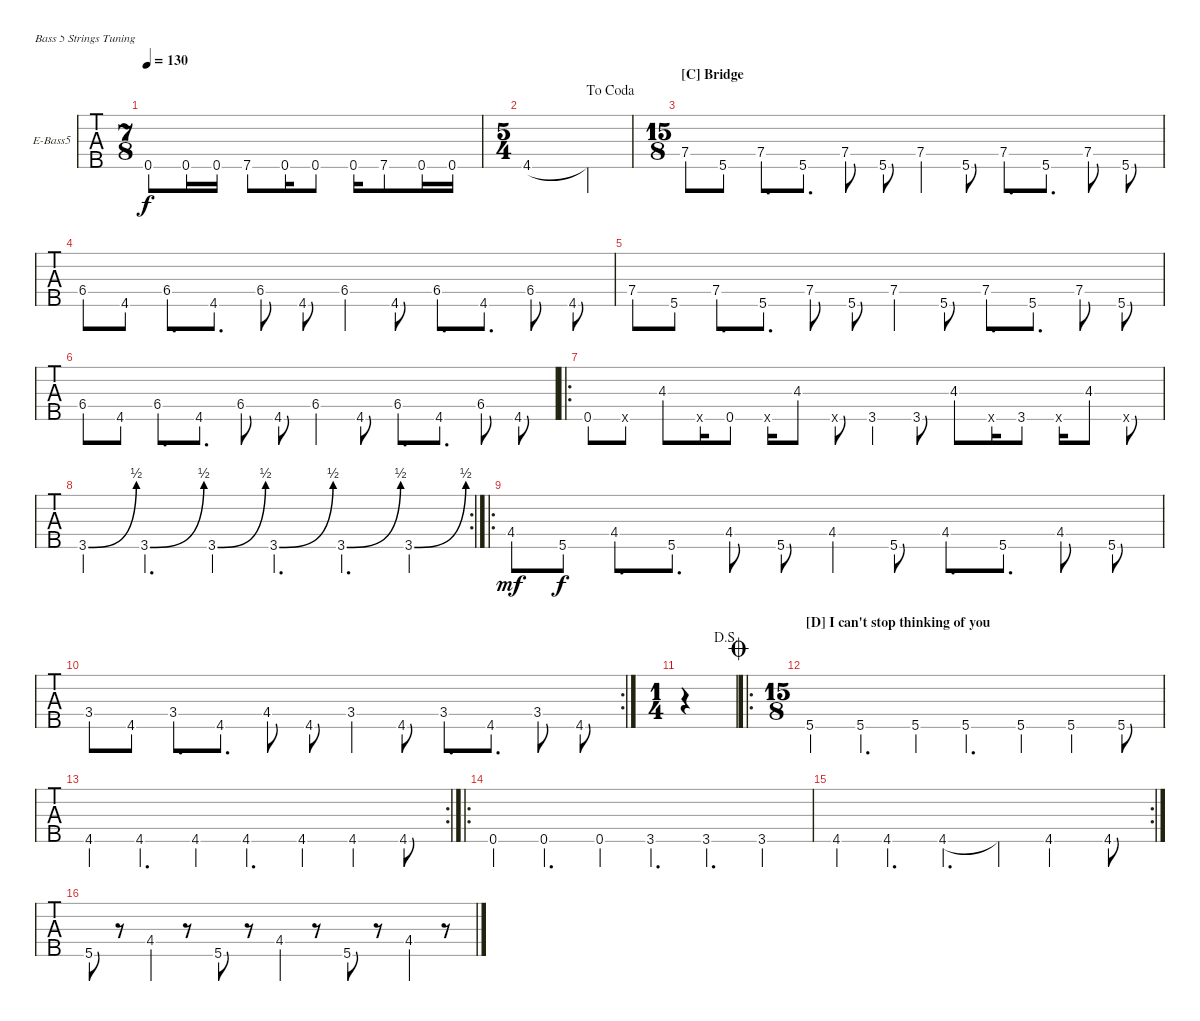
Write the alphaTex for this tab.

\bracketExtendMode groupsimilarinstruments
\firstSystemTrackNameOrientation horizontal
\otherSystemsTrackNameOrientation horizontal
\track ("Bass" "E-Bass5") {multiBarRest instrument electricbassfinger}
\staff {tabs}
\tuning (G2 D2 A1 E1 B0)
\ts (7 8)
\beaming (8 2 2 3)
\tempo 130
\clef f4
\ks d#minor
0.5.8{dy f} 0.5.16 0.5.16 7.5.8 0.5.16 0.5.8 0.5.16 7.5.8 0.5.16 0.5.16 |
\ts (5 4)
\jump dacoda
4.5.1 4.5{t}.4 |
\ts (15 8)
\beaming (8 2 2 2 2 2 2 2 1)
\section ("C" "Bridge")
7.4.8 5.5.8 7.4.8{d} 5.5.8{d} 7.4.8 5.5.8 7.4.4 5.5.8 7.4.8{d} 5.5.8{d} 7.4.8 5.5.8 |
6.4.8 4.5.8 6.4.8{d} 4.5.8{d} 6.4.8 4.5.8 6.4.4 4.5.8 6.4.8{d} 4.5.8{d} 6.4.8 4.5.8 |
7.4.8 5.5.8 7.4.8{d} 5.5.8{d} 7.4.8 5.5.8 7.4.4 5.5.8 7.4.8{d} 5.5.8{d} 7.4.8 5.5.8 |
6.4.8 4.5.8 6.4.8{d} 4.5.8{d} 6.4.8 4.5.8 6.4.4 4.5.8 6.4.8{d} 4.5.8{d} 6.4.8 4.5.8 |
\ro
0.5.8 0.5{st x}.8 4.3.8 0.5{x}.16 0.5.8 0.5{x}.16 4.3.8 0.5{st x}.8 3.5.4 3.5{st}.8 4.3.8 3.5{x}.16 3.5.8 3.5{x}.16 4.3.8 3.5{x}.8 |
\rc 2
3.5{be (bend 0 0 30 2)}.4 3.5{be (bend 0 0 30 2)}.4{d} 3.5{be (bend 0 0 30 2)}.4 3.5{be (bend 0 0 30 2)}.4{d} 3.5{be (bend 0 0 30 2)}.4{d} 3.5{be (bend 0 0 30 2)}.4 |
\ro
4.4.8{dy mf} 5.5.8{dy f} 4.4.8{d} 5.5.8{d} 4.4.8 5.5.8 4.4.4 5.5.8 4.4.8{d} 5.5.8{d} 4.4.8 5.5.8 |
\rc 2
3.4.8 4.5.8 3.4.8{d} 4.5.8{d} 4.4.8 4.5.8 3.4.4 4.5.8 3.4.8{d} 4.5.8{d} 3.4.8 4.5.8 |
\ts (1 4)
\jump dalsegno
r.4 |
\ro
\ts (15 8)
\beaming (8 5 5 5)
\section ("D" "I can't stop thinking of you")
\jump coda
\ks e
5.5.4 5.5.4{d} 5.5.4 5.5.4{d} 5.5.4 5.5.4 5.5.8 |
\rc 2
\ks eb
4.5.4 4.5.4{d} 4.5.4 4.5.4{d} 4.5.4 4.5.4 4.5.8 |
\ro
\ks bminor
0.5.4 0.5.4{d} 0.5.4 3.5.4{d} 3.5.4{d} 3.5.4 |
\rc 2
\ks eb
4.5.4 4.5.4{d} 4.5.4{d} 4.5{t}.4 4.5.2 4.5.8 |
\ks e
5.5.8 r.8 4.4.4 r.8 5.5.8 r.8 4.4.4 r.8 5.5.8 r.8 4.4.4 r.8
